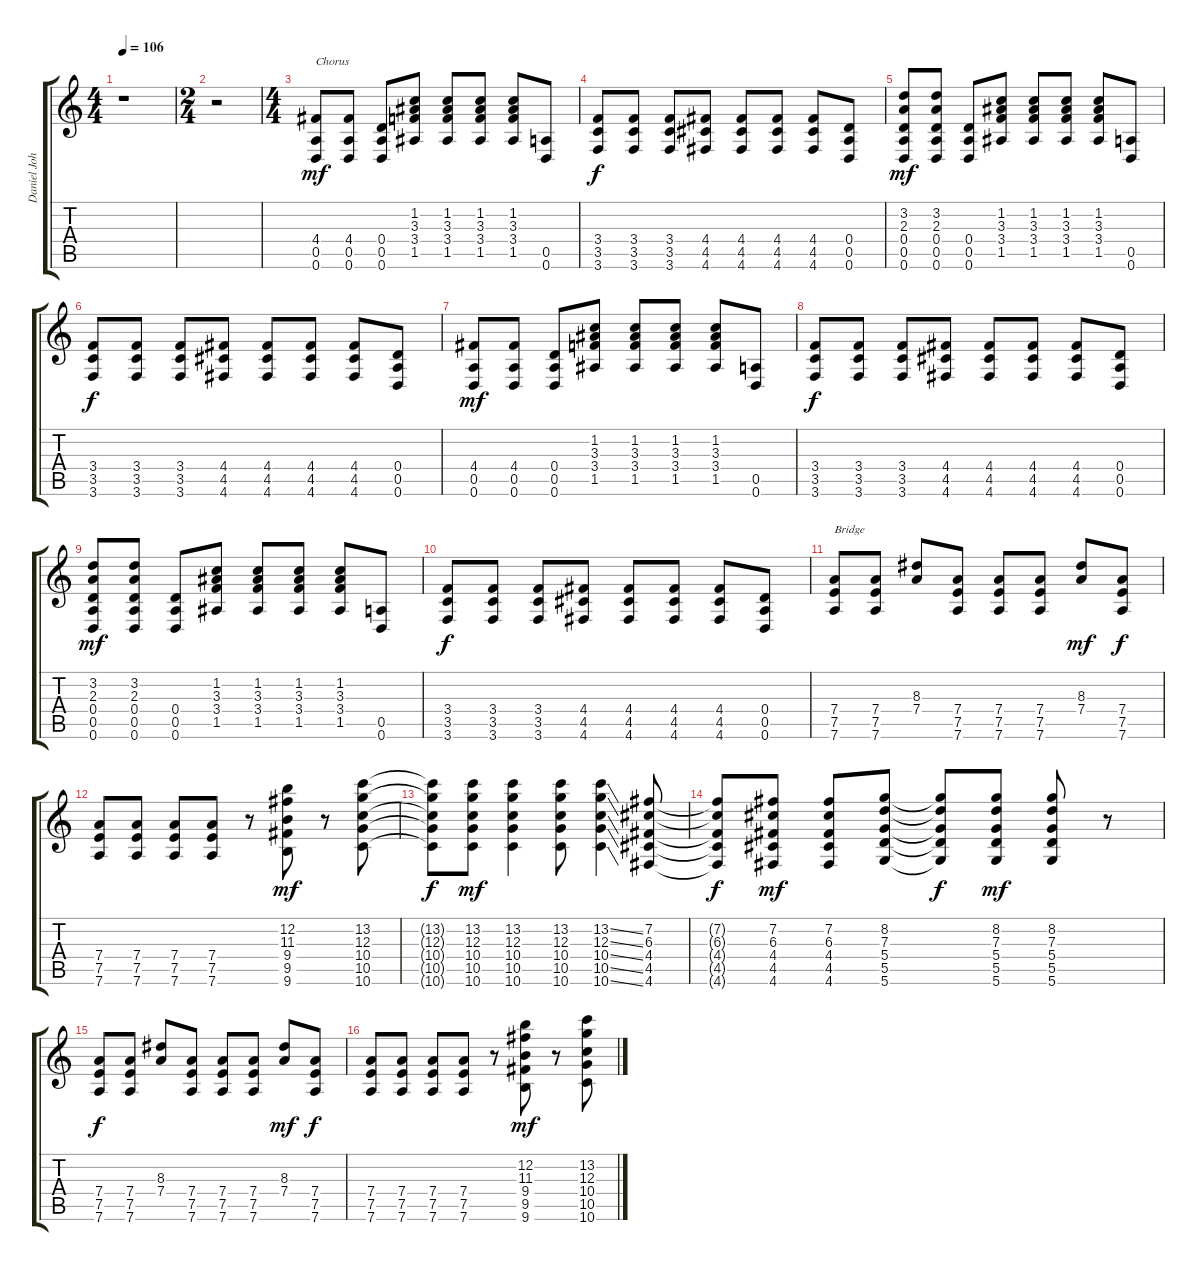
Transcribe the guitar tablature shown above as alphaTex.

\track ("Daniel Johns (Gtr2)" "Daniel Joh") {instrument distortionguitar}
\staff {score tabs}
\tuning (E4 B3 G3 D3 A2 D2) {hide}
\ts (4 4)
\tempo 106
\clef g2
\ks c
r.1{dy mf} |
\ts (2 4)
r.2 |
\ts (4 4)
(4.4 0.5 0.6).8{txt "Chorus"} (4.4 0.5 0.6).8 (0.4 0.5 0.6).8 (1.2 3.3 3.4 1.5).8 (1.2 3.3 3.4 1.5).8 (1.2 3.3 3.4 1.5).8 (1.2 3.3 3.4 1.5).8 (0.5 0.6).8 |
(3.4 3.5 3.6).8{dy f} (3.4 3.5 3.6).8 (3.4 3.5 3.6).8 (4.4 4.5 4.6).8 (4.4 4.5 4.6).8 (4.4 4.5 4.6).8 (4.4 4.5 4.6).8 (0.4 0.5 0.6).8 |
(3.2 2.3 0.4 0.5 0.6).8{dy mf} (3.2 2.3 0.4 0.5 0.6).8 (0.4 0.5 0.6).8 (1.2 3.3 3.4 1.5).8 (1.2 3.3 3.4 1.5).8 (1.2 3.3 3.4 1.5).8 (1.2 3.3 3.4 1.5).8 (0.5 0.6).8 |
(3.4 3.5 3.6).8{dy f} (3.4 3.5 3.6).8 (3.4 3.5 3.6).8 (4.4 4.5 4.6).8 (4.4 4.5 4.6).8 (4.4 4.5 4.6).8 (4.4 4.5 4.6).8 (0.4 0.5 0.6).8 |
(4.4 0.5 0.6).8{dy mf} (4.4 0.5 0.6).8 (0.4 0.5 0.6).8 (1.2 3.3 3.4 1.5).8 (1.2 3.3 3.4 1.5).8 (1.2 3.3 3.4 1.5).8 (1.2 3.3 3.4 1.5).8 (0.5 0.6).8 |
(3.4 3.5 3.6).8{dy f} (3.4 3.5 3.6).8 (3.4 3.5 3.6).8 (4.4 4.5 4.6).8 (4.4 4.5 4.6).8 (4.4 4.5 4.6).8 (4.4 4.5 4.6).8 (0.4 0.5 0.6).8 |
(3.2 2.3 0.4 0.5 0.6).8{dy mf} (3.2 2.3 0.4 0.5 0.6).8 (0.4 0.5 0.6).8 (1.2 3.3 3.4 1.5).8 (1.2 3.3 3.4 1.5).8 (1.2 3.3 3.4 1.5).8 (1.2 3.3 3.4 1.5).8 (0.5 0.6).8 |
(3.4 3.5 3.6).8{dy f} (3.4 3.5 3.6).8 (3.4 3.5 3.6).8 (4.4 4.5 4.6).8 (4.4 4.5 4.6).8 (4.4 4.5 4.6).8 (4.4 4.5 4.6).8 (0.4 0.5 0.6).8 |
(7.4 7.5 7.6).8{txt "Bridge"} (7.4 7.5 7.6).8 (8.3 7.4).8 (7.4 7.5 7.6).8 (7.4 7.5 7.6).8 (7.4 7.5 7.6).8 (8.3 7.4).8{dy mf} (7.4 7.5 7.6).8{dy f} |
(7.4 7.5 7.6).8 (7.4 7.5 7.6).8 (7.4 7.5 7.6).8 (7.4 7.5 7.6).8 r.8 (12.2 11.3 9.4 9.5 9.6).8{dy mf} r.8 (13.2 12.3 10.4 10.5 10.6).8 |
(13.2{t} 12.3{t} 10.4{t} 10.5{t} 10.6{t}).8{dy f} (13.2 12.3 10.4 10.5 10.6).8{dy mf} (13.2 12.3 10.4 10.5 10.6).4 (13.2 12.3 10.4 10.5 10.6).8 (13.2{ss} 12.3{ss} 10.4{ss} 10.5{ss} 10.6{ss}).4 (7.2 6.3 4.4 4.5 4.6).8 |
(7.2{t} 6.3{t} 4.4{t} 4.5{t} 4.6{t}).8{dy f} (7.2 6.3 4.4 4.5 4.6).8{dy mf} (7.2 6.3 4.4 4.5 4.6).8 (8.2 7.3 5.4 5.5 5.6).8 (8.2{t} 7.3{t} 5.4{t} 5.5{t} 5.6{t}).8{dy f} (8.2 7.3 5.4 5.5 5.6).8{dy mf} (8.2 7.3 5.4 5.5 5.6).8 r.8 |
(7.4 7.5 7.6).8{dy f} (7.4 7.5 7.6).8 (8.3 7.4).8 (7.4 7.5 7.6).8 (7.4 7.5 7.6).8 (7.4 7.5 7.6).8 (8.3 7.4).8{dy mf} (7.4 7.5 7.6).8{dy f} |
(7.4 7.5 7.6).8 (7.4 7.5 7.6).8 (7.4 7.5 7.6).8 (7.4 7.5 7.6).8 r.8 (12.2 11.3 9.4 9.5 9.6).8{dy mf} r.8 (13.2 12.3 10.4 10.5 10.6).8
